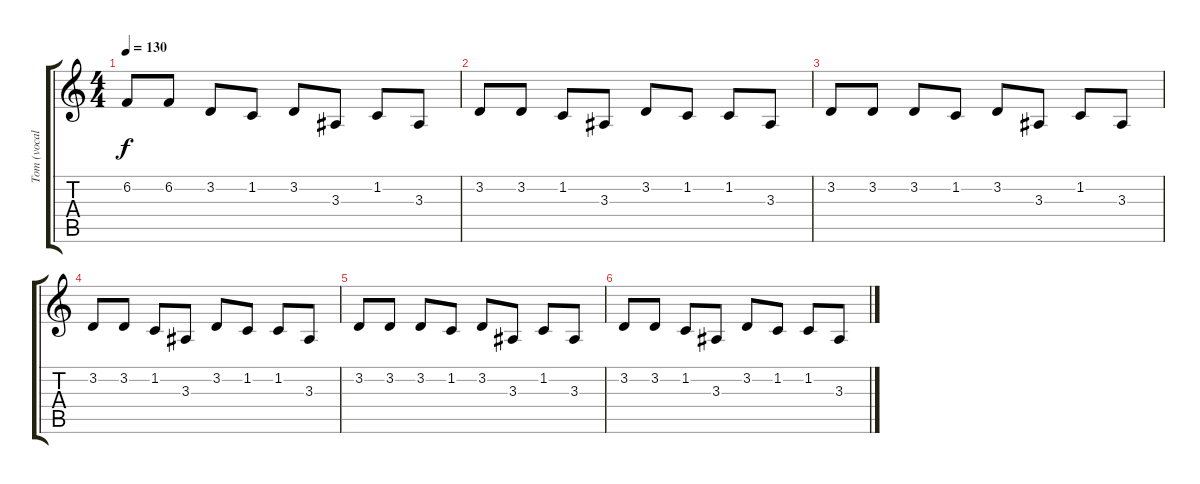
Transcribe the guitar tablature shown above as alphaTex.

\track ("Tom (vocals)" "Tom (vocal") {instrument tenorsax}
\staff {score tabs}
\tuning (E4 B3 G3 D3 A2 E2) {hide}
\ts (4 4)
\tempo 130
\clef g2
\ks c
6.2.8{dy f} 6.2.8 3.2.8 1.2.8 3.2.8 3.3.8 1.2.8 3.3.8 |
3.2.8 3.2.8 1.2.8 3.3.8 3.2.8 1.2.8 1.2.8 3.3.8 |
3.2.8 3.2.8 3.2.8 1.2.8 3.2.8 3.3.8 1.2.8 3.3.8 |
3.2.8 3.2.8 1.2.8 3.3.8 3.2.8 1.2.8 1.2.8 3.3.8 |
3.2.8 3.2.8 3.2.8 1.2.8 3.2.8 3.3.8 1.2.8 3.3.8 |
3.2.8 3.2.8 1.2.8 3.3.8 3.2.8 1.2.8 1.2.8 3.3.8
